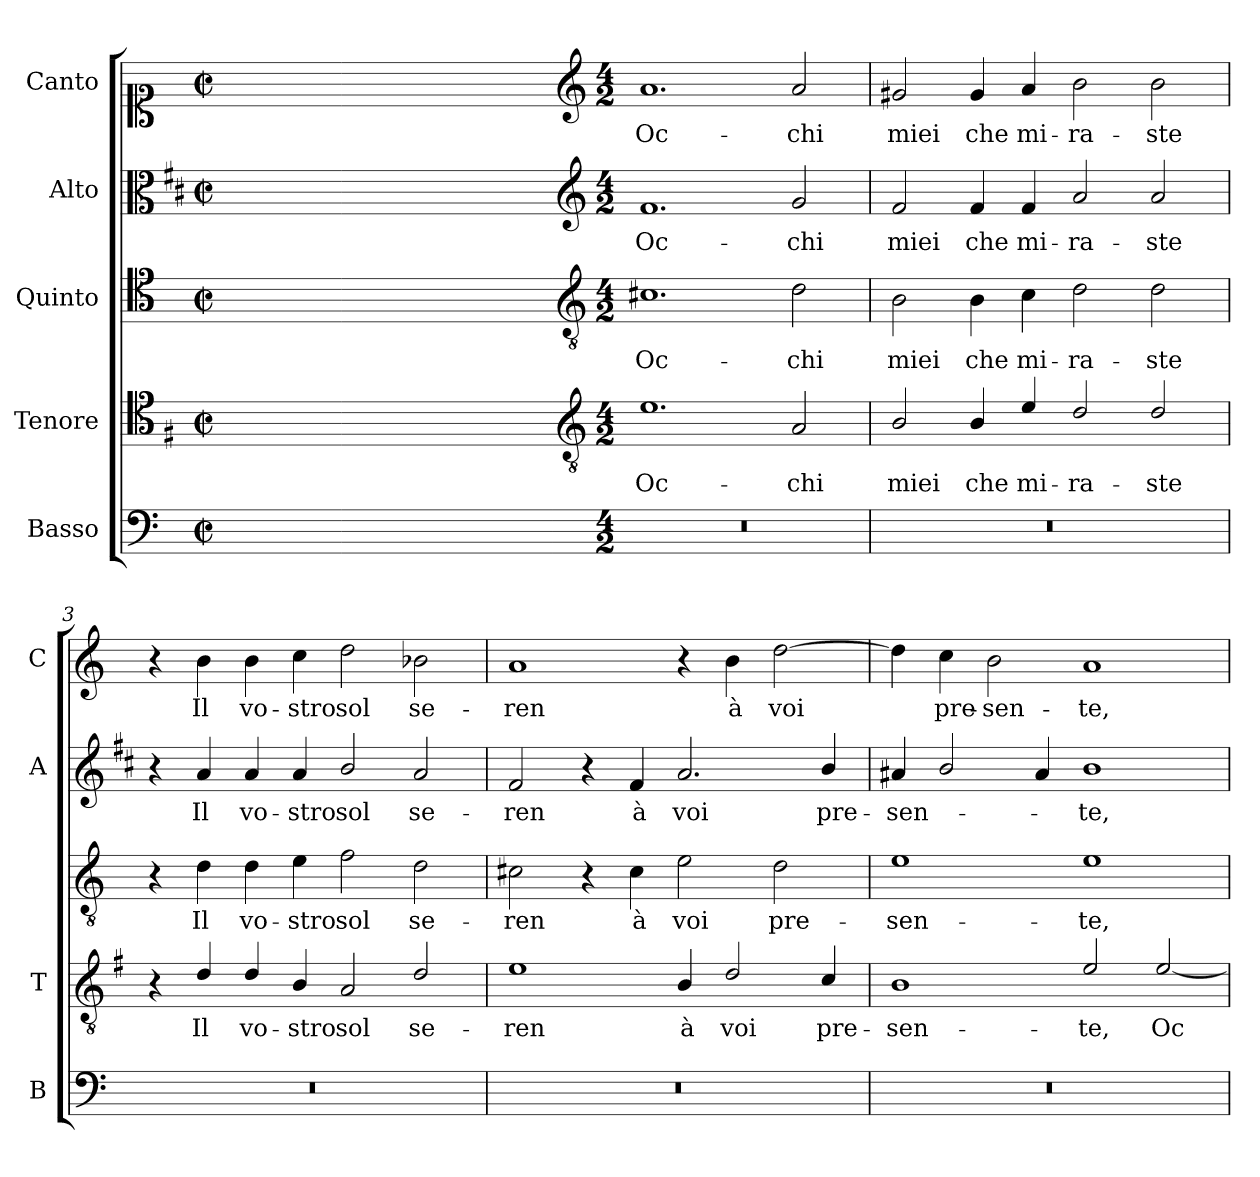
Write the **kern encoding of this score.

**kern	**kern	**text	**kern	**text	**kern	**text	**kern	**text
*part5	*part4	*part4	*part3	*part3	*part2	*part2	*part1	*part1
*staff5	*staff4	*staff4	*staff3	*staff3	*staff2	*staff2	*staff1	*staff1
*I"Basso	*I"Tenore	*	*I"Quinto	*	*I"Alto	*	*I"Canto	*
*I'B	*I'T	*	*	*	*I'A	*	*I'C	*
*clefF4	*clefC4	*	*clefC4	*	*clefC3	*	*clefC1	*
*	*ITrd4c7	*	*	*	*ITrd1c2	*	*	*
*k[]	*k[]	*	*k[]	*	*k[]	*	*k[]	*
*C:	*C:	*	*C:	*	*C:	*	*C:	*
*M2/2	*M2/2	*	*M2/2	*	*M2/2	*	*M2/2	*
*met(c|)	*met(c|)	*	*met(c|)	*	*met(c|)	*	*met(c|)	*
=	=	=	=	=	=	=	=	=
1ryy	1ryy	.	1ryy	.	1ryy	.	1ryy	.
=1X-	=1X-	=1X-	=1X-	=1X-	=1X-	=1X-	=1X-	=1X-
4ryy	4ryy	.	4ryy	.	4ryy	.	4ryy	.
4ryy	4ryy	.	4ryy	.	4ryy	.	4ryy	.
4ryy	4ryy	.	4ryy	.	4ryy	.	4ryy	.
4ryy	4ryy	.	4ryy	.	4ryy	.	4ryy	.
=1-	=1-	=1-	=1-	=1-	=1-	=1-	=1-	=1-
*	*clefGv2	*	*clefGv2	*	*clefG2	*	*clefG2	*
*M4/2	*M4/2	*	*M4/2	*	*M4/2	*	*M4/2	*
!	!	!LO:LY:b	!	!LO:LY:b	!	!LO:LY:b	!	!LO:LY:b
0r	1.A	Oc-	1.c#X	Oc-	1.e	Oc-	1.a	Oc-
!	!	!LO:LY:b	!	!LO:LY:b	!	!LO:LY:b	!	!LO:LY:b
.	2D/	-chi	2d\	-chi	2f/	-chi	2a/	-chi
=2	=2	=2	=2	=2	=2	=2	=2	=2
!	!	!LO:LY:b	!	!LO:LY:b	!	!LO:LY:b	!	!LO:LY:b
0r	2E/	miei	2B\	miei	2e/	miei	2g#X/	miei
!	!	!LO:LY:b	!	!LO:LY:b	!	!LO:LY:b	!	!LO:LY:b
.	4E/	che	4B\	che	4e/	che	4g#/	che
!	!	!LO:LY:b	!	!LO:LY:b	!	!LO:LY:b	!	!LO:LY:b
.	4A/	mi-	4c\	mi-	4e/	mi-	4a/	mi-
!	!	!LO:LY:b	!	!LO:LY:b	!	!LO:LY:b	!	!LO:LY:b
.	2G/	-ra-	2d\	-ra-	2g/	-ra-	2b\	-ra-
!	!	!LO:LY:b	!	!LO:LY:b	!	!LO:LY:b	!	!LO:LY:b
.	2G/	-ste	2d\	-ste	2g/	-ste	2b\	-ste
=3	=3	=3	=3	=3	=3	=3	=3	=3
0r	4r	.	4r	.	4r	.	4r	.
!	!	!LO:LY:b	!	!LO:LY:b	!	!LO:LY:b	!	!LO:LY:b
.	4G/	Il	4d\	Il	4g/	Il	4b\	Il
!	!	!LO:LY:b	!	!LO:LY:b	!	!LO:LY:b	!	!LO:LY:b
.	4G/	vo-	4d\	vo-	4g/	vo-	4b\	vo-
!	!	!LO:LY:b	!	!LO:LY:b	!	!LO:LY:b	!	!LO:LY:b
.	4E/	-stro	4e\	-stro	4g/	-stro	4cc\	-stro
!	!	!LO:LY:b	!	!LO:LY:b	!	!LO:LY:b	!	!LO:LY:b
.	2D/	sol	2f\	sol	2a/	sol	2dd\	sol
!	!	!LO:LY:b	!	!LO:LY:b	!	!LO:LY:b	!	!LO:LY:b
.	2G/	se-	2d\	se-	2g/	se-	2b-X\	se-
=4	=4	=4	=4	=4	=4	=4	=4	=4
!	!	!LO:LY:b	!	!LO:LY:b	!	!LO:LY:b	!	!LO:LY:b
0r	1A	-ren	2c#X\	-ren	2e/	-ren	1a	-ren
.	.	.	4r	.	4r	.	.	.
!	!	!	!	!LO:LY:b	!	!LO:LY:b	!	!
.	.	.	4c#\	à	4e/	à	.	.
!	!	!LO:LY:b	!	!LO:LY:b	!	!LO:LY:b	!	!
.	4E/	à	2e\	voi	2.g/	voi	4r	.
!	!	!LO:LY:b	!	!	!	!	!	!LO:LY:b
.	2G/	voi	.	.	.	.	4b\	à
!	!	!	!	!LO:LY:b	!	!	!	!LO:LY:b
.	.	.	2d\	pre-	.	.	[2dd\	voi
!	!	!LO:LY:b	!	!	!	!LO:LY:b	!	!
.	4F/	pre-	.	.	4a/	pre-	.	.
!!LO:LB:g=z
=5	=5	=5	=5	=5	=5	=5	=5	=5
!	!	!LO:LY:b	!	!LO:LY:b	!	!LO:LY:b	!	!
0r	1E	-sen-	1e	-sen-	4g#X/	-sen-	4dd\]	.
!	!	!	!	!	!	!	!	!LO:LY:b
.	.	.	.	.	2a/	.	4cc\	pre-
!	!	!	!	!	!	!	!	!LO:LY:b
.	.	.	.	.	.	.	2b\	-sen-
.	.	.	.	.	4g#/	.	.	.
!	!	!LO:LY:b	!	!LO:LY:b	!	!LO:LY:b	!	!LO:LY:b
.	2A/	-te,	1e	-te,	1a	-te,	1a	-te,
!	!	!LO:LY:b	!	!	!	!	!	!
.	[2A/	Oc-	.	.	.	.	.	.
=	=	=	=	=	=	=	=	=
*-	*-	*-	*-	*-	*-	*-	*-	*-
